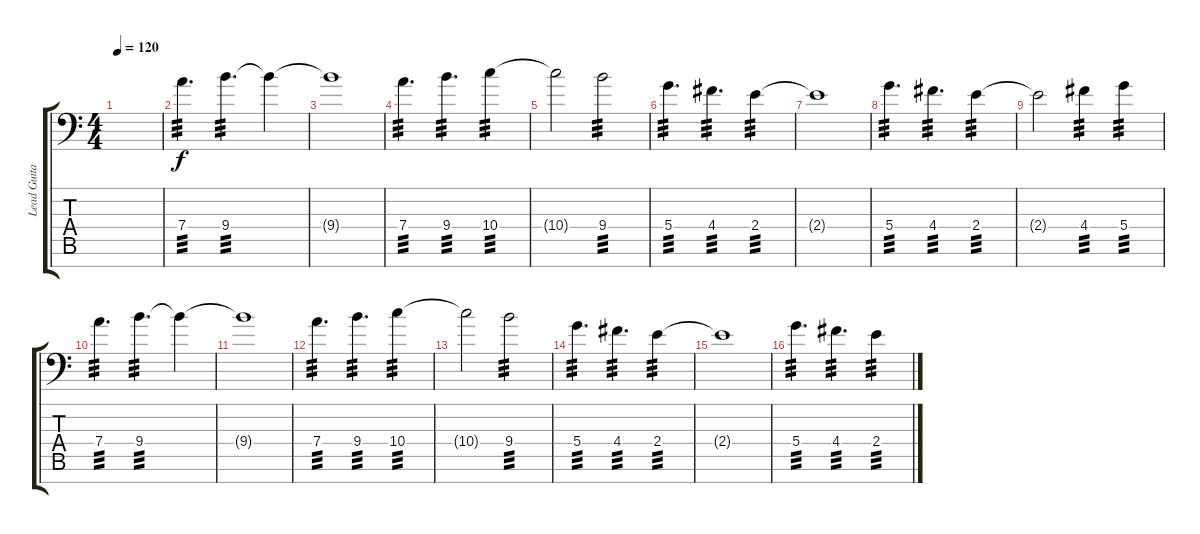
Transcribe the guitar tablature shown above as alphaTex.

\track ("Lead Guitar L" "Lead Guita") {instrument overdrivenguitar}
\staff {score tabs}
\tuning (E4 B3 G3 D3 A2 E2 A1) {hide}
\ts (4 4)
\tempo 120
\clef f4
\ks c
|
7.4.4{d tp 3} 9.4.4{d tp 3} 9.4{t}.4 |
9.4{t}.1 |
7.4.4{d tp 3} 9.4.4{d tp 3} 10.4.4{tp 3} |
10.4{t}.2 9.4.2{tp 3} |
5.4.4{d tp 3} 4.4.4{d tp 3} 2.4.4{tp 3} |
2.4{t}.1 |
5.4.4{d tp 3} 4.4.4{d tp 3} 2.4.4{tp 3} |
2.4{t}.2 4.4.4{tp 3} 5.4.4{tp 3} |
7.4.4{d tp 3} 9.4.4{d tp 3} 9.4{t}.4 |
9.4{t}.1 |
7.4.4{d tp 3} 9.4.4{d tp 3} 10.4.4{tp 3} |
10.4{t}.2 9.4.2{tp 3} |
5.4.4{d tp 3} 4.4.4{d tp 3} 2.4.4{tp 3} |
2.4{t}.1 |
5.4.4{d tp 3} 4.4.4{d tp 3} 2.4.4{tp 3}
